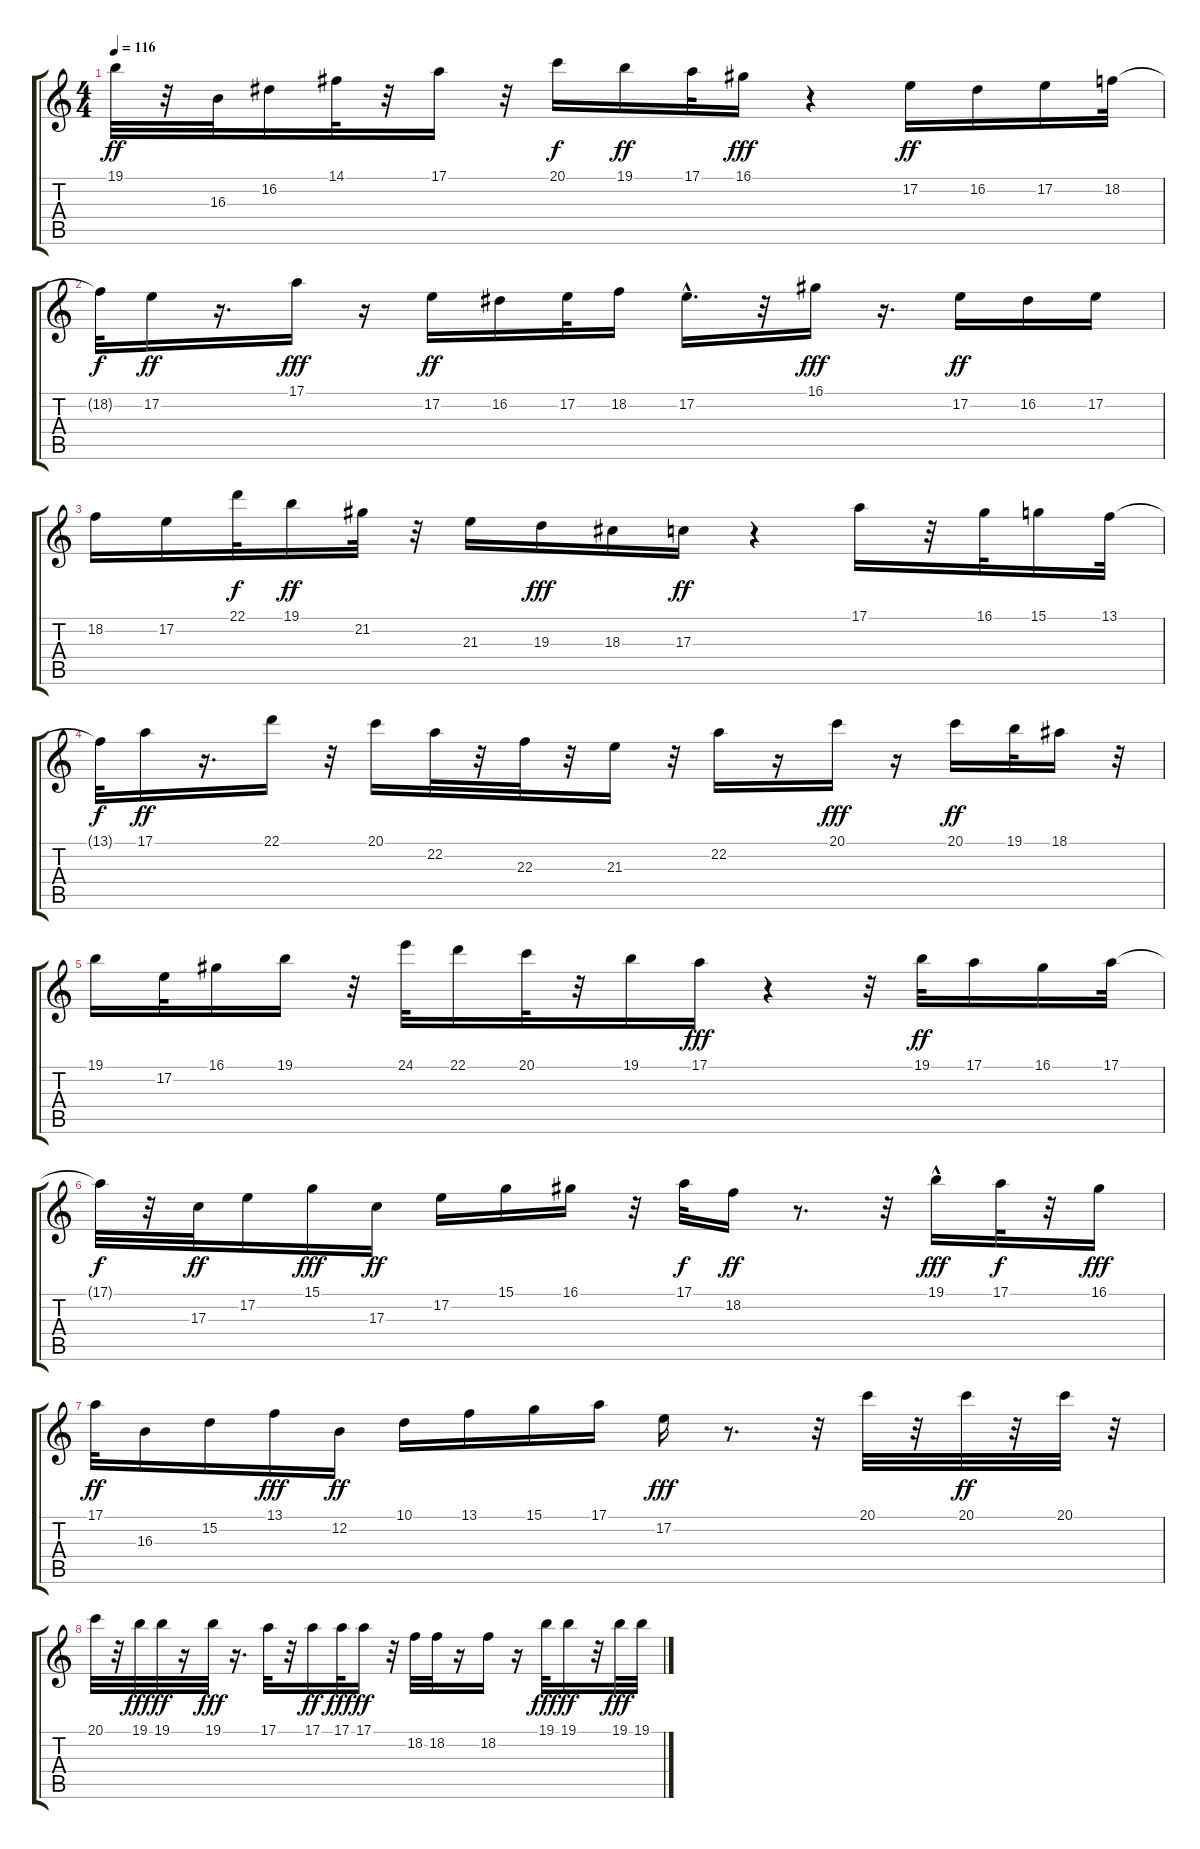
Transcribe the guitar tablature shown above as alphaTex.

\track "" {instrument flute}
\staff {score tabs}
\tuning (E4 B3 G3 D3 A2 E2) {hide}
\ts (4 4)
\tempo 116
\clef g2
\ks c
19.1.32{dy ff} r.32 16.3.32 16.2.16 14.1.32 r.32 17.1.16 r.32 20.1.16{dy f} 19.1.16{dy ff} 17.1.32 16.1.16{dy fff} r.4 17.2.16{dy ff} 16.2.16 17.2.16 18.2.32 |
18.2{t}.32{dy f} 17.2.16{dy ff} r.16{d} 17.1.16{dy fff} r.16 17.2.16{dy ff} 16.2.16 17.2.32 18.2.16 17.2{hac}.16{d} r.32 16.1.16{dy fff} r.16{d} 17.2.16{dy ff} 16.2.16 17.2.16 |
18.2.16 17.2.16 22.1.32{dy f} 19.1.16{dy ff} 21.2.32 r.32 21.3.16 19.3.16{dy fff} 18.3.16 17.3.16{dy ff} r.4 17.1.16 r.32 16.1.32 15.1.16 13.1.32 |
13.1{t}.32{dy f} 17.1.16{dy ff} r.16{d} 22.1.16 r.32 20.1.16 22.2.32 r.32 22.3.32 r.32 21.3.16 r.32 22.2.16 r.16 20.1.16{dy fff} r.16 20.1.16{dy ff} 19.1.32 18.1.16 r.32 |
19.1.16 17.2.32 16.1.16 19.1.16 r.32 24.1.32 22.1.16 20.1.32 r.32 19.1.16 17.1.16{dy fff} r.4 r.32 19.1.32{dy ff} 17.1.16 16.1.16 17.1.32 |
17.1{t}.32{dy f} r.32 17.3.32{dy ff} 17.2.16 15.1.16{dy fff} 17.3.16{dy ff} 17.2.16 15.1.16 16.1.16 r.32 17.1.32{dy f} 18.2.16{dy ff} r.8{d} r.32 19.1{hac}.16{dy fff} 17.1.32{dy f} r.32 16.1.16{dy fff} |
17.1.32{dy ff} 16.3.16 15.2.16 13.1.16{dy fff} 12.2.16{dy ff} 10.1.16 13.1.16 15.1.16 17.1.16 17.2.16{dy fff} r.8{d} r.32 20.1.32 r.32 20.1.32{dy ff} r.32 20.1.32 r.32 |
20.1.32 r.32 19.1.32{dy fff} 19.1.32{dy ff} r.16 19.1.32{dy fff} r.16{d} 17.1.32 r.32 17.1.16{dy ff} 17.1.32{dy fff} 17.1.16{dy ff} r.32 18.2.32 18.2.32 r.16 18.2.16 r.16 19.1.32{dy fff} 19.1.16{dy ff} r.32 19.1.32{dy fff} 19.1.32
